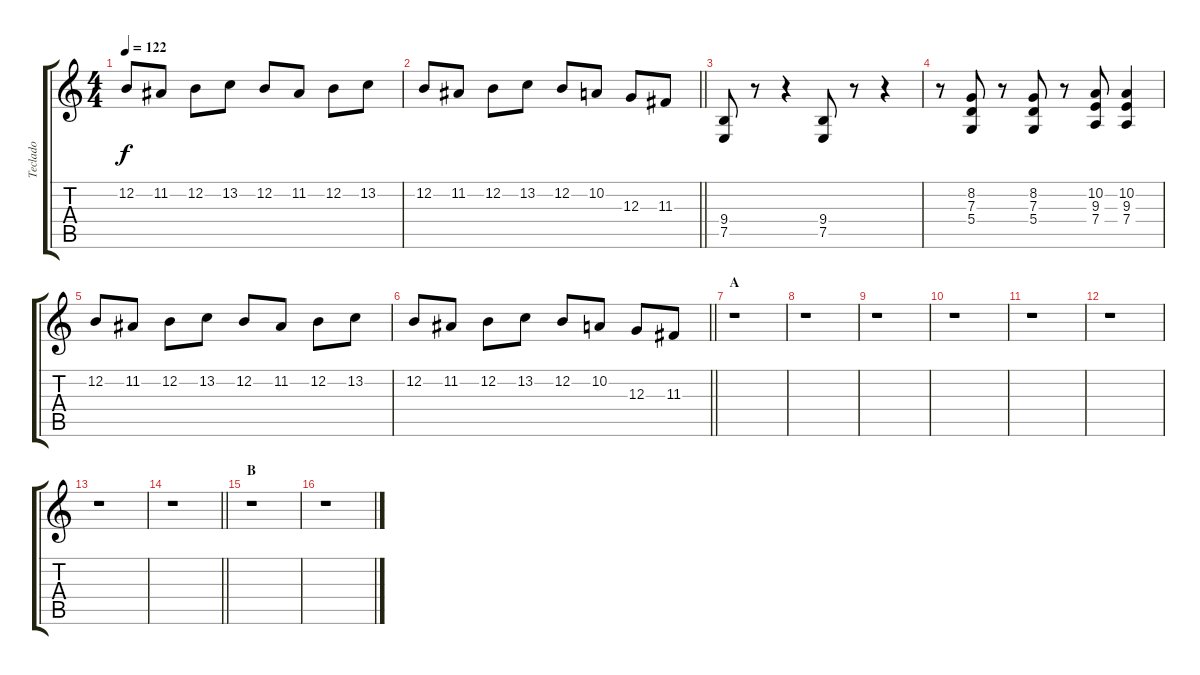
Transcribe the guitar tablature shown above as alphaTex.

\track ("Teclado" "Teclado") {instrument stringensemble1}
\staff {score tabs}
\tuning (E4 B3 G3 D3 A2 E2) {hide}
\ts (4 4)
\tempo 122
\clef g2
\ks c
12.2.8{dy f} 11.2.8 12.2.8 13.2.8 12.2.8 11.2.8 12.2.8 13.2.8 |
\barLineRight lightlight
12.2.8 11.2.8 12.2.8 13.2.8 12.2.8 10.2.8 12.3.8 11.3.8 |
(9.4 7.5).8 r.8 r.4 (9.4 7.5).8 r.8 r.4 |
r.8 (8.2 7.3 5.4).8 r.8 (8.2 7.3 5.4).8 r.8 (10.2 9.3 7.4).8 (10.2 9.3 7.4).4 |
12.2.8 11.2.8 12.2.8 13.2.8 12.2.8 11.2.8 12.2.8 13.2.8 |
\barLineRight lightlight
12.2.8 11.2.8 12.2.8 13.2.8 12.2.8 10.2.8 12.3.8 11.3.8 |
\section ("" "A")
r.1 |
r.1 |
r.1 |
r.1 |
r.1 |
r.1 |
r.1 |
\barLineRight lightlight
r.1 |
\section ("" "B")
r.1 |
r.1
